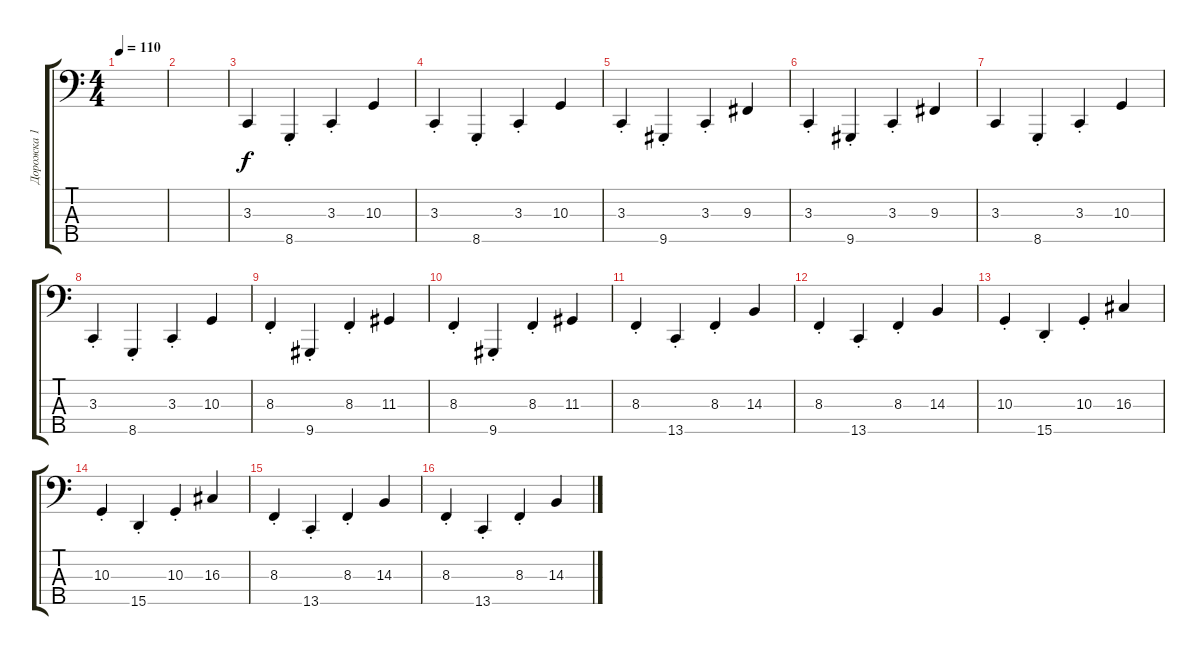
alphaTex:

\track ("Дорожка 1" "Дорожка 1") {instrument electricgrandpiano}
\staff {score tabs}
\tuning (G2 D2 A1 E1 B0) {hide}
\ts (4 4)
\tempo 110
\clef f4
\ks c
|
|
3.3.4 8.5{st}.4 3.3{st}.4 10.3.4 |
3.3{st}.4 8.5{st}.4 3.3{st}.4 10.3.4 |
3.3{st}.4 9.5{st}.4 3.3{st}.4 9.3.4 |
3.3{st}.4 9.5{st}.4 3.3{st}.4 9.3.4 |
3.3.4 8.5{st}.4 3.3{st}.4 10.3.4 |
3.3{st}.4 8.5{st}.4 3.3{st}.4 10.3.4 |
8.3{st}.4 9.5{st}.4 8.3{st}.4 11.3.4 |
8.3{st}.4 9.5{st}.4 8.3{st}.4 11.3.4 |
8.3{st}.4 13.5{st}.4 8.3{st}.4 14.3.4 |
8.3{st}.4 13.5{st}.4 8.3{st}.4 14.3.4 |
10.3{st}.4 15.5{st}.4 10.3{st}.4 16.3.4 |
10.3{st}.4 15.5{st}.4 10.3{st}.4 16.3.4 |
8.3{st}.4 13.5{st}.4 8.3{st}.4 14.3.4 |
8.3{st}.4 13.5{st}.4 8.3{st}.4 14.3.4
